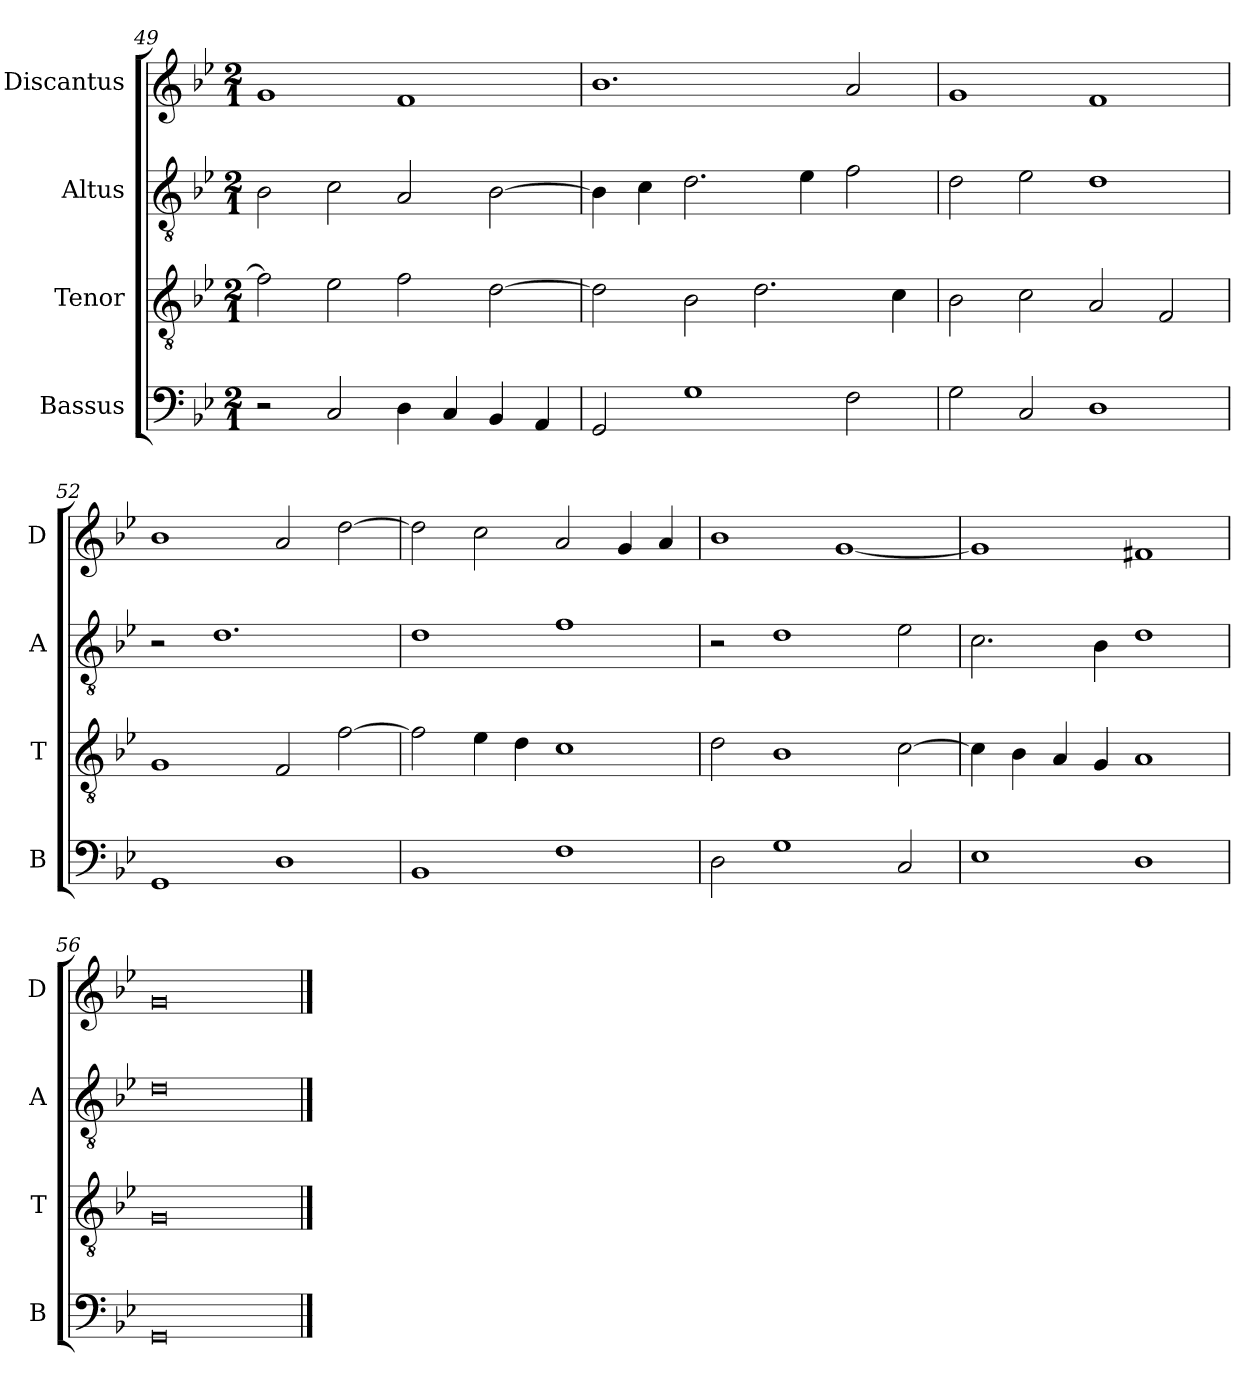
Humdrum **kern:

**kern	**kern	**kern	**kern
*part4	*part3	*part2	*part1
*staff4	*staff3	*staff2	*staff1
*I"Bassus	*I"Tenor	*I"Altus	*I"Discantus
*I'B	*I'T	*I'A	*I'D
*clefF4	*clefGv2	*clefGv2	*clefG2
*k[b-e-]	*k[b-e-]	*k[b-e-]	*k[b-e-]
*M2/1	*M2/1	*M2/1	*M2/1
=49	=49	=49	=49
2r	2f\]	2B-\	1g
2C/	2e-\	2c\	.
4D\	2f\	2A/	1f
4C/	.	.	.
4BB-/	[2d\	[2B-\	.
4AA/	.	.	.
=50	=50	=50	=50
2GG/	2d\]	4B-\]	1.b-
.	.	4c\	.
1G	2B-\	2.d\	.
.	2.d\	.	.
.	.	4e-\	.
2F\	.	2f\	2a/
.	4c\	.	.
=51	=51	=51	=51
2G\	2B-\	2d\	1g
2C/	2c\	2e-\	.
1D	2A/	1d	1f
.	2F/	.	.
=52	=52	=52	=52
1GG	1G	2r	1b-
.	.	1.d	.
1D	2F/	.	2a/
.	[2f\	.	[2dd\
=53	=53	=53	=53
1BB-	2f\]	1d	2dd\]
.	4e-\	.	2cc\
.	4d\	.	.
1F	1c	1f	2a/
.	.	.	4g/
.	.	.	4a/
=54	=54	=54	=54
2D\	2d\	2r	1b-
1G	1B-	1d	.
.	.	.	[1g
2C/	[2c\	2e-\	.
=55	=55	=55	=55
1E-	4c\]	2.c\	1g]
.	4B-\	.	.
.	4A/	.	.
.	4G/	4B-\	.
1D	1A	1d	1f#X
=56	=56	=56	=56
0GG	0G	0d	0g
==	==	==	==
*-	*-	*-	*-
